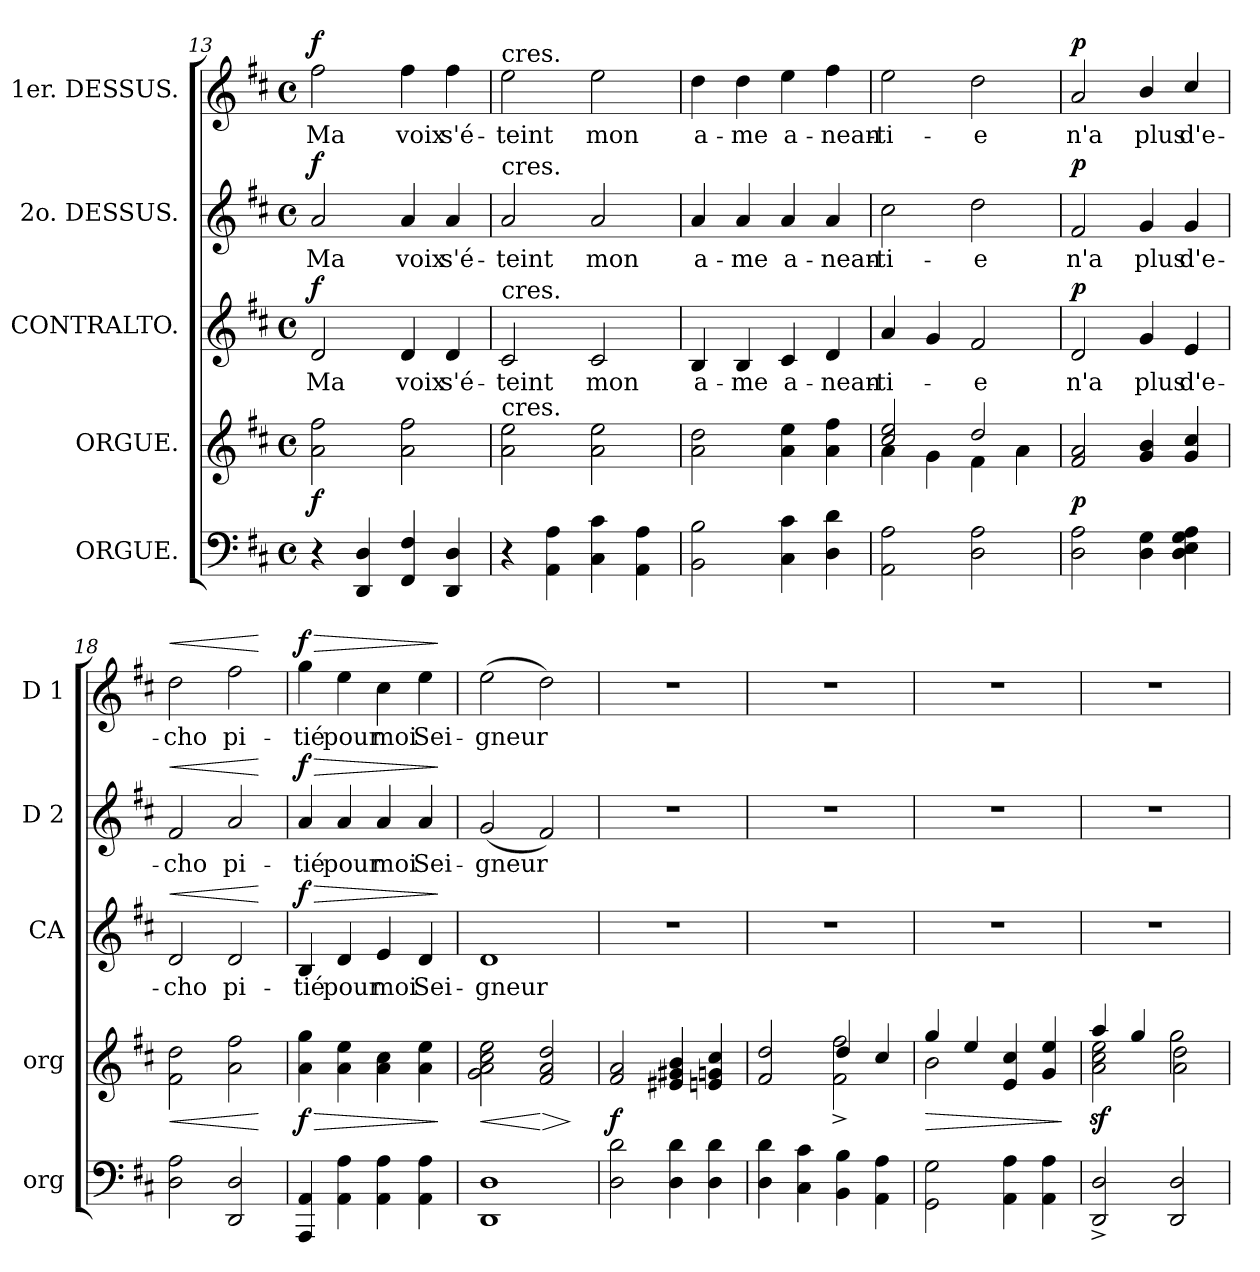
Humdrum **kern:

**kern	**kern	**dynam	**kern	**text	**dynam	**kern	**text	**dynam	**kern	**text	**dynam
*part5	*part4	*part4	*part3	*part3	*part3	*part2	*part2	*part2	*part1	*part1	*part1
*staff5	*staff4	*staff4	*staff3	*staff3	*staff3	*staff2	*staff2	*staff2	*staff1	*staff1	*staff1
*I"ORGUE.	*I"ORGUE.	*	*I"CONTRALTO.	*	*	*I"2o. DESSUS.	*	*	*I"1er. DESSUS.	*	*
*I'org	*I'org	*	*I'CA	*	*	*I'D 2	*	*	*I'D 1	*	*
*clefF4	*clefG2	*	*clefG2	*	*	*clefG2	*	*	*clefG2	*	*
*k[f#c#]	*k[f#c#]	*	*k[f#c#]	*	*	*k[f#c#]	*	*	*k[f#c#]	*	*
*D:	*D:	*	*D:	*	*	*D:	*	*	*D:	*	*
*M4/4	*M4/4	*	*M4/4	*	*	*M4/4	*	*	*M4/4	*	*
*met(c)	*met(c)	*	*met(c)	*	*	*met(c)	*	*	*met(c)	*	*
=13	=13	=13	=13	=13	=13	=13	=13	=13	=13	=13	=13
!	!	!	!	!	!LO:DY:a	!	!	!LO:DY:a	!	!	!LO:DY:a
4r	2a\ 2ff#\	f	2d/	Ma	f	2a/	Ma	f	2ff#\	Ma	f
4DD/ 4D/	.	.	.	.	.	.	.	.	.	.	.
4FF#/ 4F#/	2a\ 2ff#\	.	4d/	voix	.	4a/	voix	.	4ff#\	voix	.
4DD/ 4D/	.	.	4d/	s'é-	.	4a/	s'é-	.	4ff#\	s'é-	.
=14	=14	=14	=14	=14	=14	=14	=14	=14	=14	=14	=14
!	!	!	!	!	!	!	!	!	!LO:TX:a:t=cres.	!	!
!	!	!	!	!	!	!LO:TX:a:t=cres.	!	!	!	!	!
!	!	!	!LO:TX:a:t=cres.	!	!	!	!	!	!	!	!
!	!LO:TX:a:t=cres.	!	!	!	!	!	!	!	!	!	!
4r	2a\ 2ee\	.	2c#/	-teint	.	2a/	-teint	.	2ee\	-teint	.
4AA\ 4A\	.	.	.	.	.	.	.	.	.	.	.
4C#\ 4c#\	2a\ 2ee\	.	2c#/	mon	.	2a/	mon	.	2ee\	mon	.
4AA\ 4A\	.	.	.	.	.	.	.	.	.	.	.
=15	=15	=15	=15	=15	=15	=15	=15	=15	=15	=15	=15
2BB\ 2B\	2a\ 2dd\	.	4B/	a-	.	4a/	a-	.	4dd\	a-	.
.	.	.	4B/	-me	.	4a/	-me	.	4dd\	-me	.
4C#\ 4c#\	4a\ 4ee\	.	4c#/	a-	.	4a/	a-	.	4ee\	a-	.
4D\ 4d\	4a\ 4ff#\	.	4d/	-nean-	.	4a/	-nean-	.	4ff#\	-nean-	.
=16	=16	=16	=16	=16	=16	=16	=16	=16	=16	=16	=16
*	*^	*	*	*	*	*	*	*	*	*	*
2AA\ 2A\	2cc#/ 2ee/	4a\	.	4a/	-ti-	.	2cc#\	-ti-	.	2ee\	-ti-	.
.	.	4g\	.	4g/	.	.	.	.	.	.	.	.
2D\ 2A\	2dd/	4f#\	.	2f#/	-e	.	2dd\	-e	.	2dd\	-e	.
.	.	4a\	.	.	.	.	.	.	.	.	.	.
=17	=17	=17	=17	=17	=17	=17	=17	=17	=17	=17	=17	=17
!	!	!	!	!	!	!LO:DY:a	!	!	!LO:DY:a	!	!	!LO:DY:a
*	*v	*v	*	*	*	*	*	*	*	*	*	*
2D\ 2A\	2f#/ 2a/	p	2d/	n'a	p	2f#/	n'a	p	2a/	n'a	p
4D\ 4G\	4g/ 4b/	.	4g/	plus	.	4g/	plus	.	4b/	plus	.
4D\ 4E\ 4G\ 4A\	4g/ 4cc#/	.	4e/	d'e-	.	4g/	d'e-	.	4cc#/	d'e-	.
=18	=18	=18	=18	=18	=18	=18	=18	=18	=18	=18	=18
!	!	!LO:HP:b	!	!	!LO:HP:a	!	!	!LO:HP:a	!	!	!LO:HP:a
2D\ 2A\	2f#\ 2dd\	<	2d/	-cho	<	2f#/	-cho	<	2dd\	-cho	<
2DD/ 2D/	2a\ 2ff#\	.	2d/	pi-	.	2a/	pi-	.	2ff#\	pi-	.
.	.	[	.	.	[	.	.	[	.	.	[
=19	=19	=19	=19	=19	=19	=19	=19	=19	=19	=19	=19
!	!	!LO:HP:b	!	!	!LO:HP:a	!	!	!LO:HP:a	!	!	!LO:HP:a
!	!	!	!	!	!LO:DY:n=1:a	!	!	!LO:DY:n=1:a	!	!	!LO:DY:n=1:a
4AAA/ 4AA/	4a\ 4gg\	> f	4B/	-tié	> f	4a/	-tié	> f	4gg\	-tié	> f
4AA\ 4A\	4a\ 4ee\	.	4d/	pour	.	4a/	pour	.	4ee\	pour	.
4AA\ 4A\	4a\ 4cc#\	.	4e/	moi	.	4a/	moi	.	4cc#\	moi	.
4AA\ 4A\	4a\ 4ee\	.	4d/	Sei-	.	4a/	Sei-	.	4ee\	Sei-	.
.	.	]	.	.	]	.	.	]	.	.	]
=20	=20	=20	=20	=20	=20	=20	=20	=20	=20	=20	=20
!	!	!LO:HP:b	!	!	!	!	!	!	!	!	!
1DD 1D	2g\ 2a\ 2cc#\ 2ee\	<	1d	-gneur	.	(2g/	-gneur	.	(2ee\	-gneur	.
!	!	!LO:HP:n=1:b	!	!	!	!	!	!	!	!	!
.	2f#/ 2a/ 2dd/	[ >	.	.	.	2f#/)	.	.	2dd\)	.	.
.	.	]	.	.	.	.	.	.	.	.	.
=21	=21	=21	=21	=21	=21	=21	=21	=21	=21	=21	=21
2D\ 2d\	2f#/ 2a/	f	1r	.	.	1r	.	.	1r	.	.
4D\ 4d\	4e#X/ 4g#X/ 4b/	.	.	.	.	.	.	.	.	.	.
4D\ 4d\	4en/ 4gn/ 4cc#/	.	.	.	.	.	.	.	.	.	.
=22	=22	=22	=22	=22	=22	=22	=22	=22	=22	=22	=22
*	*^	*	*	*	*	*	*	*	*	*	*
4D\ 4d\	2f#/ 2dd/	2ryy	.	1r	.	.	1r	.	.	1r	.	.
4C#\ 4c#\	.	.	.	.	.	.	.	.	.	.	.	.
4BB\ 4B\	4dd/	2f#^>\ 2ff#^>\	.	.	.	.	.	.	.	.	.	.
4AA\ 4A\	4cc#/	.	.	.	.	.	.	.	.	.	.	.
=23	=23	=23	=23	=23	=23	=23	=23	=23	=23	=23	=23	=23
!	!	!	!LO:HP:b	!	!	!	!	!	!	!	!	!
2GG\ 2G\	4gg/	2b\	>	1r	.	.	1r	.	.	1r	.	.
.	4ee/	.	.	.	.	.	.	.	.	.	.	.
4AA\ 4A\	4e/ 4cc#/	4ryy	.	.	.	.	.	.	.	.	.	.
4AA\ 4A\	4g/ 4ee/	4ryy	.	.	.	.	.	.	.	.	.	.
*	*v	*v	*	*	*	*	*	*	*	*	*	*
.	.	]	.	.	.	.	.	.	.	.	.
=24	=24	=24	=24	=24	=24	=24	=24	=24	=24	=24	=24
*	*^	*	*	*	*	*	*	*	*	*	*
2DD^>/ 2D^>/	4aa/	2az\ 2cc#z\ 2eez\	.	1r	.	.	1r	.	.	1r	.	.
.	4gg/	.	.	.	.	.	.	.	.	.	.	.
2DD/ 2D/	2gg\	2a\ 2dd\	.	.	.	.	.	.	.	.	.	.
*	*v	*v	*	*	*	*	*	*	*	*	*	*
=	=	=	=	=	=	=	=	=	=	=	=
*-	*-	*-	*-	*-	*-	*-	*-	*-	*-	*-	*-
